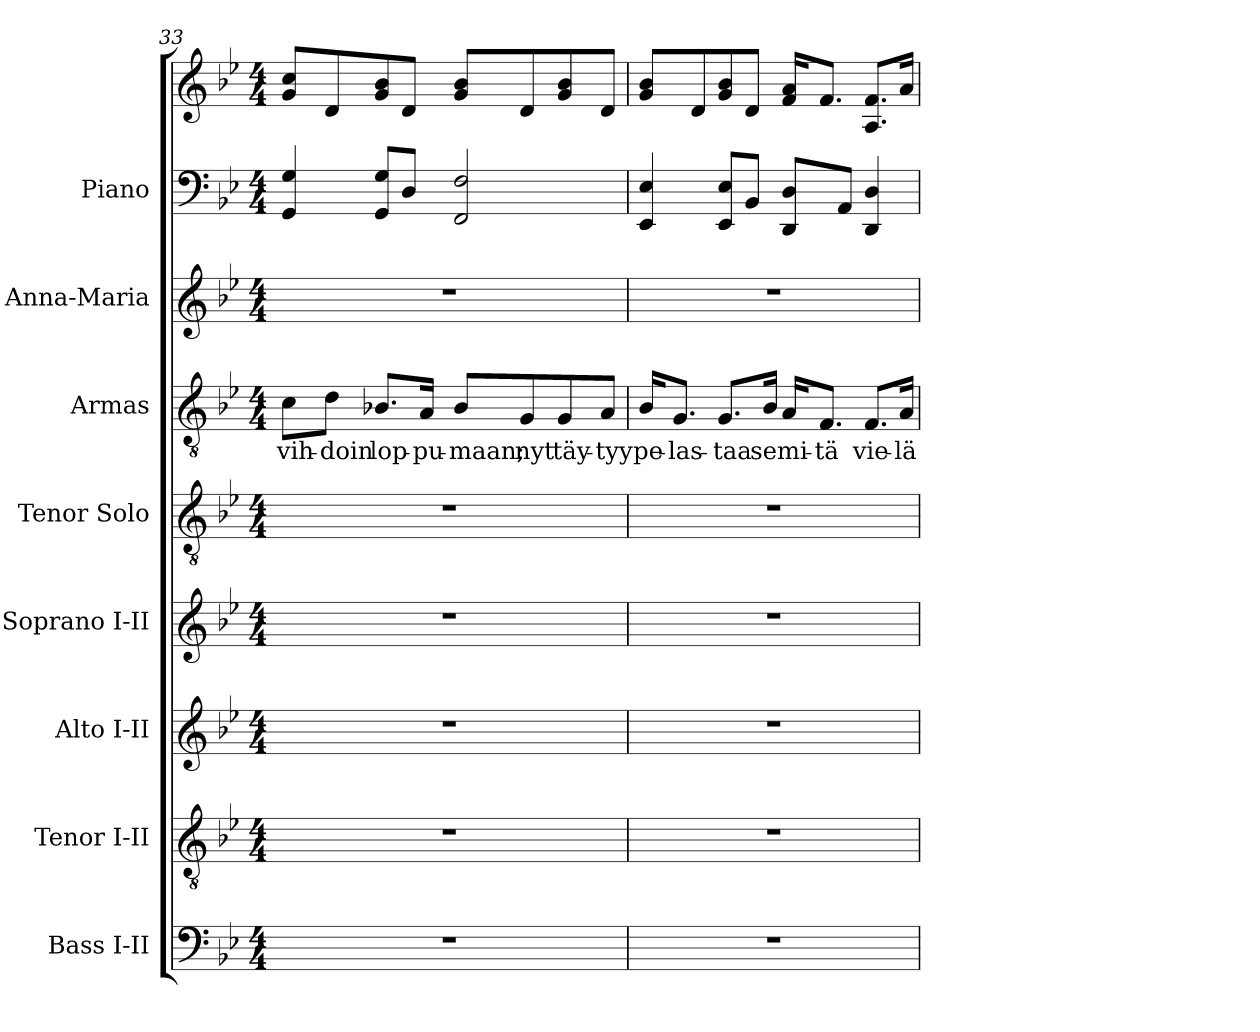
**kern	**kern	**kern	**kern	**kern	**kern	**text	**kern	**kern	**kern
*part8	*part7	*part6	*part5	*part4	*part3	*part3	*part2	*part1	*part1
*staff9	*staff8	*staff7	*staff6	*staff5	*staff4	*staff4	*staff3	*staff2	*staff1
*I"Bass I-II	*I"Tenor I-II	*I"Alto I-II	*I"Soprano I-II	*I"Tenor Solo	*I"Armas	*	*I"Anna-Maria	*I"Piano	*
*I'B.	*I'T.	*I'A.	*I'S.	*I'T. Solo	*I'Armas	*	*I'A-M	*I'Pno.	*
!!LO:PB:g=z
*clefF4	*clefGv2	*clefG2	*clefG2	*clefGv2	*clefGv2	*	*clefG2	*clefF4	*clefG2
*	*ITrd7c12	*	*	*ITrd7c12	*ITrd7c12	*	*	*	*
*k[b-e-]	*k[b-e-]	*k[b-e-]	*k[b-e-]	*k[b-e-]	*k[b-e-]	*	*k[b-e-]	*k[b-e-]	*k[b-e-]
*B-:	*B-:	*B-:	*B-:	*B-:	*B-:	*	*B-:	*B-:	*B-:
*M4/4	*M4/4	*M4/4	*M4/4	*M4/4	*M4/4	*	*M4/4	*M4/4	*M4/4
=33	=33	=33	=33	=33	=33	=33	=33	=33	=33
!	!	!	!	!	!	!LO:LY:b:color=#000000	!	!	!
1r	1r	1r	1r	1r	8Ci\L	vih-	1r	4GGi/ 4Gi	8gi/ 8cciL
!	!	!	!	!	!	!LO:LY:b:color=#000000	!	!	!
.	.	.	.	.	8Di\J	-doin	.	.	8di/
!	!	!	!	!	!	!LO:LY:b:color=#000000	!	!	!
.	.	.	.	.	8.BB-Xi/L	lop-	.	8GGi/ 8GiL	8gi/ 8b-i
.	.	.	.	.	.	.	.	8Di/J	8di/J
!	!	!	!	!	!	!LO:LY:b:color=#000000	!	!	!
.	.	.	.	.	16AAi/Jk	-pu-	.	.	.
!	!	!	!	!	!	!LO:LY:b:color=#000000	!	!	!
.	.	.	.	.	8BB-i/L	-maan;	.	2FFi/ 2Fi	8gi/ 8b-iL
!	!	!	!	!	!	!LO:LY:b:color=#000000	!	!	!
.	.	.	.	.	8GGi/	nyt	.	.	8di/
!	!	!	!	!	!	!LO:LY:b:color=#000000	!	!	!
.	.	.	.	.	8GGi/	täy-	.	.	8gi/ 8b-i
!	!	!	!	!	!	!LO:LY:b:color=#000000	!	!	!
.	.	.	.	.	8AAi/J	-tyy	.	.	8di/J
=34	=34	=34	=34	=34	=34	=34	=34	=34	=34
!	!	!	!	!	!	!LO:LY:b:color=#000000	!	!	!
1r	1r	1r	1r	1r	16BB-i/KL	pe-	1r	4EE-i/ 4E-i	8gi/ 8b-iL
!	!	!	!	!	!	!LO:LY:b:color=#000000	!	!	!
.	.	.	.	.	8.GGi/J	-las-	.	.	.
.	.	.	.	.	.	.	.	.	8di/
!	!	!	!	!	!	!LO:LY:b:color=#000000	!	!	!
.	.	.	.	.	8.GGi/L	-taa	.	8EE-i/ 8E-iL	8gi/ 8b-i
.	.	.	.	.	.	.	.	8BB-i/J	8di/J
!	!	!	!	!	!	!LO:LY:b:color=#000000	!	!	!
.	.	.	.	.	16BB-i/Jk	se	.	.	.
!	!	!	!	!	!	!LO:LY:b:color=#000000	!	!	!
.	.	.	.	.	16AAi/KL	mi-	.	8DDi/ 8DiL	16fi/ 16aiKL
!	!	!	!	!	!	!LO:LY:b:color=#000000	!	!	!
.	.	.	.	.	8.FFi/J	-tä	.	.	8.fi/J
.	.	.	.	.	.	.	.	8AAi/J	.
!	!	!	!	!	!	!LO:LY:b:color=#000000	!	!	!
.	.	.	.	.	8.FFi/L	vie-	.	4DDi/ 4Di	8.Ai/ 8.fiL
!	!	!	!	!	!	!LO:LY:b:color=#000000	!	!	!
.	.	.	.	.	16AAi/Jk	-lä	.	.	16ai/Jk
=	=	=	=	=	=	=	=	=	=
*-	*-	*-	*-	*-	*-	*-	*-	*-	*-
